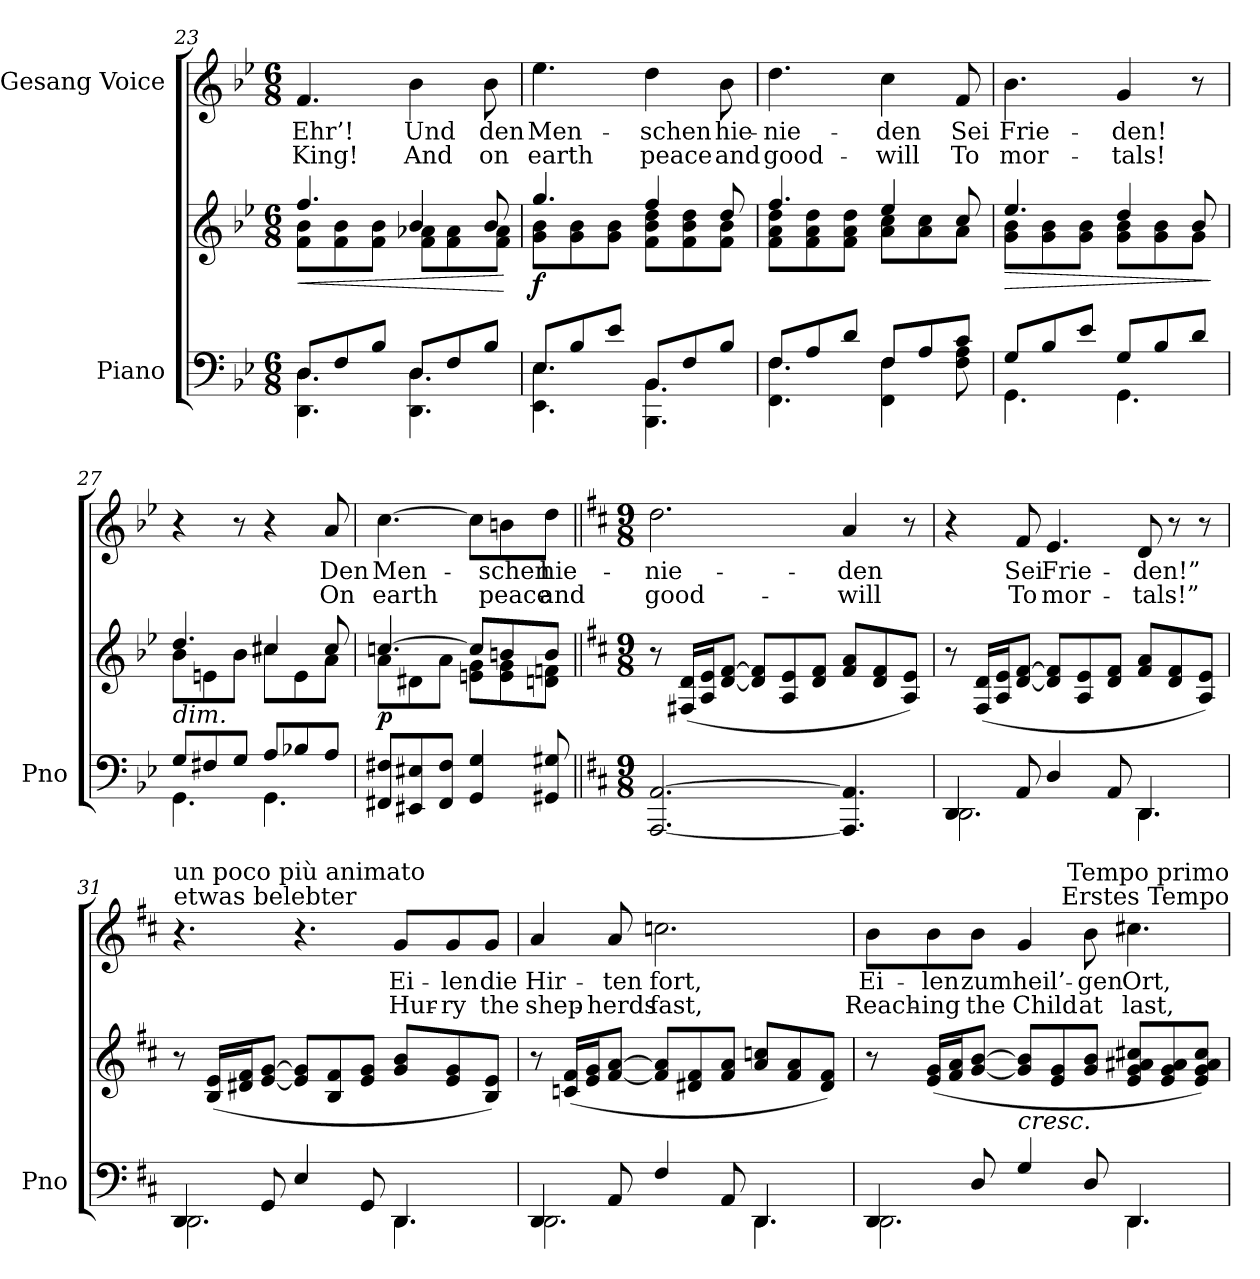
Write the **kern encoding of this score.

**kern	**kern	**dynam	**kern	**text	**text
*part2	*part2	*part2	*part1	*part1	*part1
*staff3	*staff2	*staff2/3	*staff1	*staff1	*staff1
*I"Piano	*	*	*I"Gesang Voice	*	*
*I'Pno	*	*	*	*	*
*clefF4	*clefG2	*	*clefG2	*	*
*k[b-e-]	*k[b-e-]	*	*k[b-e-]	*	*
*M6/8	*M6/8	*	*M6/8	*	*
=23	=23	=23	=23	=23	=23
*^	*	*	*	*	*
!	!	!	!LO:HP:b	!	!LO:LY:b	!LO:LY:b
*	*	*^	*	*	*	*
8D/L	4.DD\ 4.D\	4.ff/	8f\ 8b-\L	<	4.f/	Ehr’!	King!
8F/	.	.	8f\ 8b-\	.	.	.	.
8B-/J	.	.	8f\ 8b-\J	.	.	.	.
!	!	!	!	!	!	!LO:LY:b	!LO:LY:b
8D/L	4.DD\ 4.D\	4b-/	8f\ 8a-X\L	.	4b-\	Und	And
8F/	.	.	8f\ 8a-\	.	.	.	.
!	!	!	!	!	!	!LO:LY:b	!LO:LY:b
8B-/J	.	8b-/	8f\ 8a-\J	.	8b-\	den	on
*v	*v	*	*	*	*	*	*
*	*v	*v	*	*	*	*
.	.	[	.	.	.
=24	=24	=24	=24	=24	=24
*^	*^	*	*	*	*
!	!	!	!	!LO:DY:b	!	!LO:LY:b	!LO:LY:b
8E-/L	4.EE-\ 4.E-\	4.gg/	8g\ 8b-\L	f	4.ee-\	Men-	earth
8B-/	.	.	8g\ 8b-\	.	.	.	.
8e-/J	.	.	8g\ 8b-\J	.	.	.	.
!	!	!	!	!	!	!LO:LY:b	!LO:LY:b
8BB-/L	4.BBB-\ 4.BB-\	4ff/	8f\ 8b-\ 8dd\L	.	4dd\	-schen	peace
8F/	.	.	8f\ 8b-\ 8dd\	.	.	.	.
!	!	!	!	!	!	!LO:LY:b	!LO:LY:b
8B-/J	.	8dd/	8f\ 8b-\J	.	8b-\	hie-	and
!!LO:LB:g=z
=25	=25	=25	=25	=25	=25	=25	=25
!	!	!	!	!	!	!LO:LY:b	!LO:LY:b
8F/L	4.FF\ 4.F\	4.ff/	8f\ 8a\ 8dd\L	.	4.dd\	-nie-	good-
8A/	.	.	8f\ 8a\ 8dd\	.	.	.	.
8d/J	.	.	8f\ 8a\ 8dd\J	.	.	.	.
!	!	!	!	!	!	!LO:LY:b	!LO:LY:b
8F/L	4FF\ 4F\	4ee-/	8a\ 8cc\L	.	4cc\	-den	-will
8A/	.	.	8a\ 8cc\	.	.	.	.
!	!	!	!	!	!	!LO:LY:b	!LO:LY:b
8c/J	8F\ 8A\	8cc/	8a\J	.	8f/	Sei	To
=26	=26	=26	=26	=26	=26	=26	=26
!	!	!	!	!LO:HP:b	!	!LO:LY:b	!LO:LY:b
8G/L	4.GG\	4.ee-/	8g\ 8b-\L	>	4.b-\	Frie-	mor-
8B-/	.	.	8g\ 8b-\	.	.	.	.
8e-/J	.	.	8g\ 8b-\J	.	.	.	.
!	!	!	!	!	!	!LO:LY:b	!LO:LY:b
8G/L	4.GG\	4dd/	8g\ 8b-\L	.	4g/	-den!	-tals!
8B-/	.	.	8g\ 8b-\	.	.	.	.
8d/J	.	8b-/	8g\J	.	8r	.	.
*v	*v	*	*	*	*	*	*
*	*v	*v	*	*	*	*
.	.	]	.	.	.
=27	=27	=27	=27	=27	=27
*^	*^	*	*	*	*
!	!	!LO:TX:b:i:t=dim.	!	!	!	!	!
8G/L	4.GG\	4.dd/	8b-\L	.	4r	.	.
8F#X/	.	.	8en\	.	.	.	.
8G/J	.	.	8b-\J	.	8r	.	.
8A/L	4.GG\	4cc#X/	8cc#\L	.	4r	.	.
8B-X/	.	.	8e\	.	.	.	.
!	!	!	!	!	!	!LO:LY:b	!LO:LY:b
8A/J	.	8cc#/	8a\J	.	8a/	Den	On
*v	*v	*	*	*	*	*	*
=28	=28	=28	=28	=28	=28	=28
!	!	!	!LO:DY:b	!	!LO:LY:b	!LO:LY:b
8FF#X/ 8F#X/L	[4.ccn/	8a\L	p	[4.cc\	Men-	earth
8EE#X/ 8E#X/	.	8d#X\	.	.	.	.
8FF#/ 8F#/J	.	8a\J	.	.	.	.
4GG/ 4G/	8cc/L]	8en\ 8g\L	.	8cc\L]	.	.
!	!	!	!	!	!LO:LY:b	!LO:LY:b
.	8bn/	8e\ 8g\	.	8bn\	-schen	peace
!	!	!	!	!	!LO:LY:b	!LO:LY:b
8GG#X/ 8G#X/	8b/J	8dn\ 8fn\J	.	8dd\J	hie-	and
*	*v	*v	*	*	*	*
!!LO:PB:g=z
=29||	=29||	=29||	=29||	=29||	=29||
*k[f#c#]	*k[f#c#]	*	*k[f#c#]	*	*
*M9/8	*M9/8	*	*M9/8	*	*
*	*^	*	*	*	*
!	!	!	!	!	!LO:LY:b	!LO:LY:b
*	*v	*v	*	*	*	*
[2.AAA/ [2.AA/	8r	.	2.dd\	-nie-	good-
.	(<16F#X/ 16d/LL	.	.	.	.
.	16A/ 16e/J	.	.	.	.
.	[8d/ [8f#/J	.	.	.	.
.	8d/] 8f#/]L	.	.	.	.
.	8A/ 8e/	.	.	.	.
.	8d/ 8f#/J	.	.	.	.
!	!	!	!	!LO:LY:b	!LO:LY:b
4.AAA/] 4.AA/]	8f#/ 8a/L	.	4a/	-den	-will
.	8d/ 8f#/	.	.	.	.
.	8A/ 8e/J)	.	8r	.	.
=30	=30	=30	=30	=30	=30
*^	*	*	*	*	*
4DD/	2.DD\	8r	.	4r	.	.
.	.	(<16F#/ 16d/LL	.	.	.	.
.	.	16A/ 16e/J	.	.	.	.
!	!	!	!	!	!LO:LY:b	!LO:LY:b
8AA/	.	[8d/ [8f#/J	.	8f#/	Sei	To
!	!	!	!	!	!LO:LY:b	!LO:LY:b
4D/	.	8d/] 8f#/]L	.	4.e/	Frie-	mor-
.	.	8A/ 8e/	.	.	.	.
8AA/	.	8d/ 8f#/J	.	.	.	.
!	!	!	!	!	!LO:LY:b	!LO:LY:b
4.DD/	4.DD\	8f#/ 8a/L	.	8d/	-den!”	-tals!”
.	.	8d/ 8f#/	.	8r	.	.
.	.	8A/ 8e/J)	.	8r	.	.
=31	=31	=31	=31	=31	=31	=31
!	!	!	!	!LO:TX:a:t=etwas belebter	!	!
!	!	!	!	!LO:TX:a:t=un poco più animato	!	!
4DD/	2.DD\	8r	.	4.r	.	.
.	.	(<16B/ 16e/LL	.	.	.	.
.	.	16d#X/ 16f#/J	.	.	.	.
8GG/	.	[8e/ [8g/J	.	.	.	.
4E/	.	8e/] 8g/]L	.	4.r	.	.
.	.	8B/ 8f#/	.	.	.	.
8GG/	.	8e/ 8g/J	.	.	.	.
!	!	!	!	!	!LO:LY:b	!LO:LY:b
4.DD/	4.DD\	8g/ 8b/L	.	8g/L	Ei-	Hur-
!	!	!	!	!	!LO:LY:b	!LO:LY:b
.	.	8e/ 8g/	.	8g/	-len	-ry
!	!	!	!	!	!LO:LY:b	!LO:LY:b
.	.	8B/ 8e/J)	.	8g/J	die	the
!!LO:LB:g=z
=32	=32	=32	=32	=32	=32	=32
!	!	!	!	!	!LO:LY:b	!LO:LY:b
4DD/	2.DD\	8r	.	4a/	Hir-	shep-
.	.	(<16cn/ 16f#/LL	.	.	.	.
.	.	16e/ 16g/J	.	.	.	.
!	!	!	!	!	!LO:LY:b	!LO:LY:b
8AA/	.	[8f#/ [8a/J	.	8a/	-ten	-herds
!	!	!	!	!	!LO:LY:b	!LO:LY:b
4F#/	.	8f#/] 8a/]L	.	2.ccn\	fort,	fast,
.	.	8d#X/ 8f#/	.	.	.	.
8AA/	.	8f#/ 8a/J	.	.	.	.
4.DD/	4.DD\	8a/ 8ccn/L	.	.	.	.
.	.	8f#/ 8a/	.	.	.	.
.	.	8d#/ 8f#/J)	.	.	.	.
=33	=33	=33	=33	=33	=33	=33
!	!	!	!	!	!LO:LY:b	!LO:LY:b
4DD/	2.DD\	8r	.	8b\L	Ei-	Reach-
!	!	!	!	!	!LO:LY:b	!LO:LY:b
.	.	(<16e/ 16g/LL	.	8b\	-len	-ing
.	.	16f#/ 16a/J	.	.	.	.
!	!	!	!	!	!LO:LY:b	!LO:LY:b
8D/	.	[8g/ [8b/J	.	8b\J	zum	the
!	!	!LO:TX:b:i:t=cresc.	!	!	!	!
!	!	!	!	!	!LO:LY:b	!LO:LY:b
4G/	.	8g/] 8b/]L	.	4g/	heil’-	Child
.	.	8e/ 8g/	.	.	.	.
!	!	!	!	!	!LO:LY:b	!LO:LY:b
8D/	.	8g/ 8b/J	.	8b\	-gen	at
!	!	!	!	!	!LO:LY:b	!LO:LY:b
4.DD/	4.DD\	8e/ 8g/ 8a#X/ 8cc#X/L	.	4.cc#X\	Ort,	last,
.	.	8e/ 8g/ 8a#/	.	.	.	.
.	.	8e/ 8g/ 8a#/ 8cc#/J)	.	.	.	.
*v	*v	*	*	*	*	*
!	!	!	!LO:TX:a:t=Erstes Tempo	!	!
!	!	!	!LO:TX:a:t=Tempo primo	!	!
=	=	=	=	=	=
*-	*-	*-	*-	*-	*-
